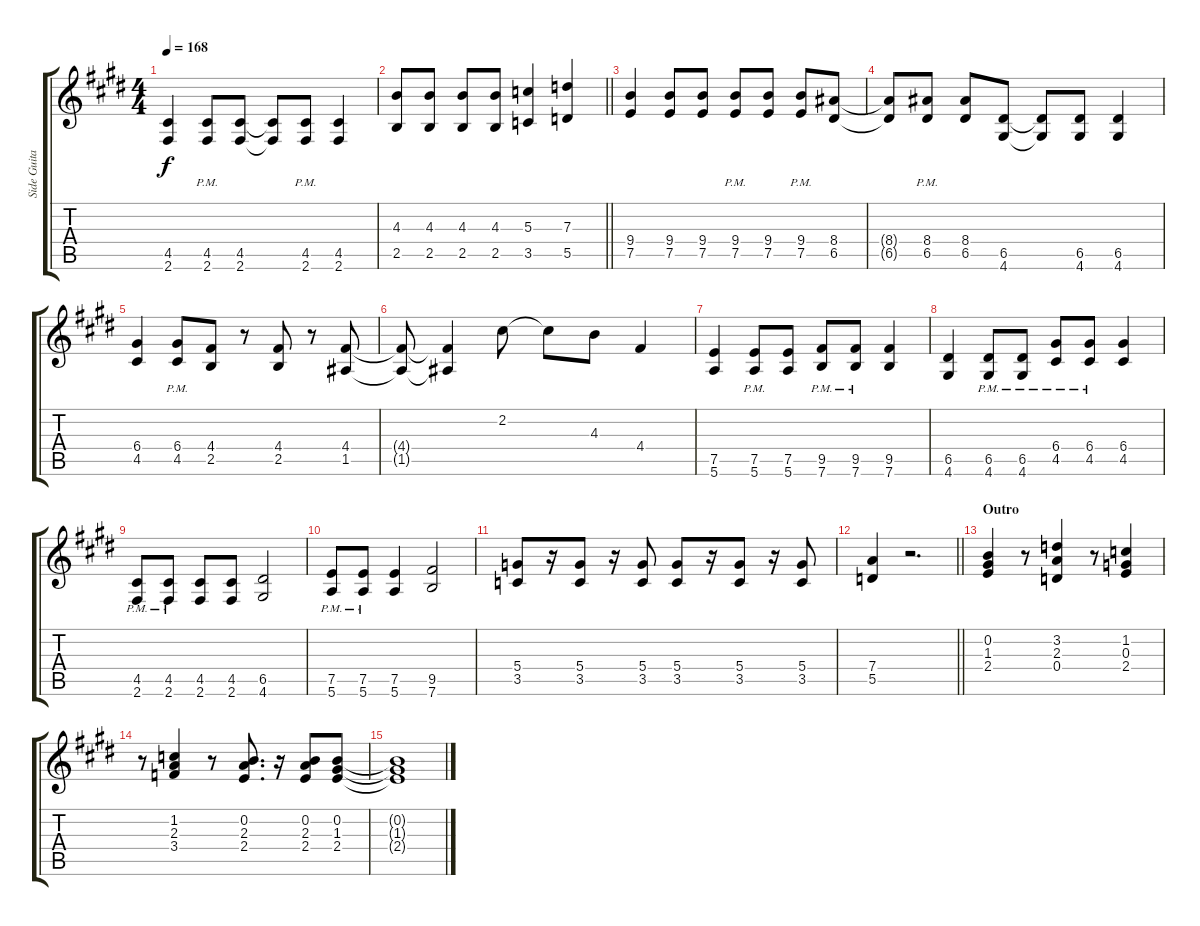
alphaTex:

\track ("Side Guitar" "Side Guita") {instrument distortionguitar}
\staff {score tabs}
\tuning (E4 B3 G3 D3 A2 E2) {hide}
\ts (4 4)
\tempo 168
\clef g2
\ks e
(4.5 2.6).4{dy f} (4.5{pm} 2.6{pm}).8 (4.5 2.6).8 (4.5{t} 2.6{t}).8 (4.5{pm} 2.6{pm}).8 (4.5 2.6).4 |
\barLineRight lightlight
(4.3 2.5).8 (4.3 2.5).8 (4.3 2.5).8 (4.3 2.5).8 (5.3 3.5).4 (7.3 5.5).4 |
(9.4 7.5).4 (9.4 7.5).8 (9.4 7.5).8 (9.4{pm} 7.5{pm}).8 (9.4 7.5).8 (9.4{pm} 7.5{pm}).8 (8.4 6.5).8 |
(8.4{t} 6.5{t}).8 (8.4{pm} 6.5{pm}).8 (8.4 6.5).8 (6.5 4.6).8 (6.5{t} 4.6{t}).8 (6.5 4.6).8 (6.5 4.6).4 |
(6.4 4.5).4 (6.4{pm} 4.5{pm}).8 (4.4 2.5).8 r.8 (4.4 2.5).8 r.8 (4.4 1.5).8 |
(4.4{t} 1.5{t}).8 (4.4{t} 1.5{t}).4 2.2.8 2.2{t}.8 4.3.8 4.4.4 |
(7.5 5.6).4 (7.5{pm} 5.6{pm}).8 (7.5 5.6).8 (9.5{pm} 7.6{pm}).8 (9.5{pm} 7.6{pm}).8 (9.5 7.6).4 |
(6.5 4.6).4 (6.5{pm} 4.6{pm}).8 (6.5{pm} 4.6{pm}).8 (6.4{pm} 4.5{pm}).8 (6.4{pm} 4.5{pm}).8 (6.4 4.5).4 |
(4.5{pm} 2.6{pm}).8 (4.5{pm} 2.6{pm}).8 (4.5 2.6).8 (4.5 2.6).8 (6.5 4.6).2 |
(7.5{pm} 5.6{pm}).8 (7.5{pm} 5.6{pm}).8 (7.5 5.6).4 (9.5 7.6).2 |
(5.4 3.5).8 r.16 (5.4 3.5).8 r.16 (5.4 3.5).8 (5.4 3.5).8 r.16 (5.4 3.5).8 r.16 (5.4 3.5).8 |
\barLineRight lightlight
(7.4 5.5).4 r.2{d} |
\section ("" "Outro")
(0.2 1.3 2.4).4 r.8 (3.2 2.3 0.4).4 r.8 (1.2 0.3 2.4).4 |
r.8 (1.2 2.3 3.4).4 r.8 (0.2 2.3 2.4).8{d} r.16 (0.2 2.3 2.4).8 (0.2 1.3 2.4).8 |
(0.2{t} 1.3{t} 2.4{t}).1
